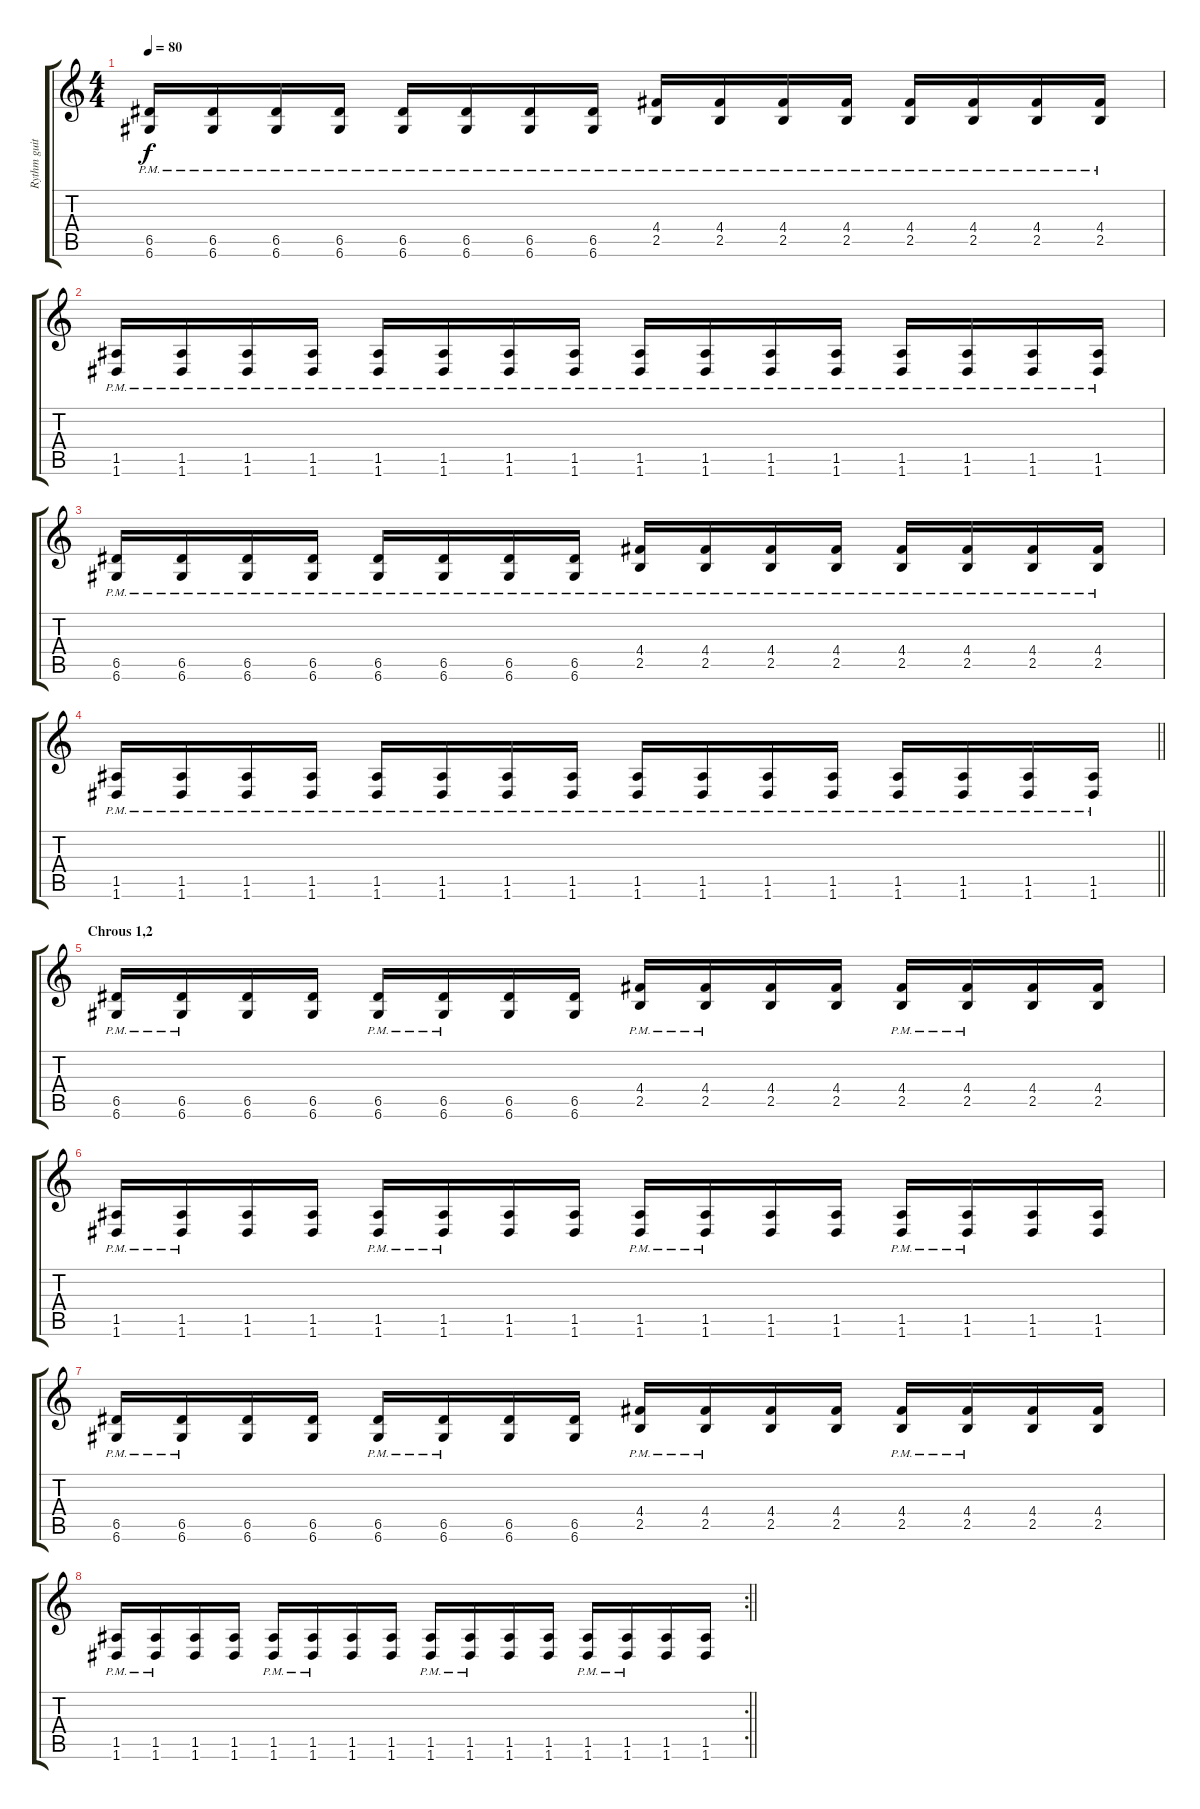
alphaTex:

\track ("Rythm guitar" "Rythm guit") {instrument overdrivenguitar}
\staff {score tabs}
\tuning (E4 B3 G3 D3 A2 D2) {hide}
\ts (4 4)
\tempo 80
\clef g2
\ks c
(6.5{pm} 6.6{pm}).16{dy f} (6.5{pm} 6.6{pm}).16 (6.5{pm} 6.6{pm}).16 (6.5{pm} 6.6{pm}).16 (6.5{pm} 6.6{pm}).16 (6.5{pm} 6.6{pm}).16 (6.5{pm} 6.6{pm}).16 (6.5{pm} 6.6{pm}).16 (4.4{pm} 2.5{pm}).16 (4.4{pm} 2.5{pm}).16 (4.4{pm} 2.5{pm}).16 (4.4{pm} 2.5{pm}).16 (4.4{pm} 2.5{pm}).16 (4.4{pm} 2.5{pm}).16 (4.4{pm} 2.5{pm}).16 (4.4{pm} 2.5{pm}).16 |
(1.5{pm} 1.6{pm}).16 (1.5{pm} 1.6{pm}).16 (1.5{pm} 1.6{pm}).16 (1.5{pm} 1.6{pm}).16 (1.5{pm} 1.6{pm}).16 (1.5{pm} 1.6{pm}).16 (1.5{pm} 1.6{pm}).16 (1.5{pm} 1.6{pm}).16 (1.5{pm} 1.6{pm}).16 (1.5{pm} 1.6{pm}).16 (1.5{pm} 1.6{pm}).16 (1.5{pm} 1.6{pm}).16 (1.5{pm} 1.6{pm}).16 (1.5{pm} 1.6{pm}).16 (1.5{pm} 1.6{pm}).16 (1.5{pm} 1.6{pm}).16 |
(6.5{pm} 6.6{pm}).16 (6.5{pm} 6.6{pm}).16 (6.5{pm} 6.6{pm}).16 (6.5{pm} 6.6{pm}).16 (6.5{pm} 6.6{pm}).16 (6.5{pm} 6.6{pm}).16 (6.5{pm} 6.6{pm}).16 (6.5{pm} 6.6{pm}).16 (4.4{pm} 2.5{pm}).16 (4.4{pm} 2.5{pm}).16 (4.4{pm} 2.5{pm}).16 (4.4{pm} 2.5{pm}).16 (4.4{pm} 2.5{pm}).16 (4.4{pm} 2.5{pm}).16 (4.4{pm} 2.5{pm}).16 (4.4{pm} 2.5{pm}).16 |
\barLineRight lightlight
(1.5{pm} 1.6{pm}).16 (1.5{pm} 1.6{pm}).16 (1.5{pm} 1.6{pm}).16 (1.5{pm} 1.6{pm}).16 (1.5{pm} 1.6{pm}).16 (1.5{pm} 1.6{pm}).16 (1.5{pm} 1.6{pm}).16 (1.5{pm} 1.6{pm}).16 (1.5{pm} 1.6{pm}).16 (1.5{pm} 1.6{pm}).16 (1.5{pm} 1.6{pm}).16 (1.5{pm} 1.6{pm}).16 (1.5{pm} 1.6{pm}).16 (1.5{pm} 1.6{pm}).16 (1.5{pm} 1.6{pm}).16 (1.5{pm} 1.6{pm}).16 |
\section ("" "Chrous 1,2")
(6.5{pm} 6.6{pm}).16 (6.5{pm} 6.6{pm}).16 (6.5 6.6).16 (6.5 6.6).16 (6.5{pm} 6.6{pm}).16 (6.5{pm} 6.6{pm}).16 (6.5 6.6).16 (6.5 6.6).16 (4.4{pm} 2.5{pm}).16 (4.4{pm} 2.5{pm}).16 (4.4 2.5).16 (4.4 2.5).16 (4.4{pm} 2.5{pm}).16 (4.4{pm} 2.5{pm}).16 (4.4 2.5).16 (4.4 2.5).16 |
(1.5{pm} 1.6{pm}).16 (1.5{pm} 1.6{pm}).16 (1.5 1.6).16 (1.5 1.6).16 (1.5{pm} 1.6{pm}).16 (1.5{pm} 1.6{pm}).16 (1.5 1.6).16 (1.5 1.6).16 (1.5{pm} 1.6{pm}).16 (1.5{pm} 1.6{pm}).16 (1.5 1.6).16 (1.5 1.6).16 (1.5{pm} 1.6{pm}).16 (1.5{pm} 1.6{pm}).16 (1.5 1.6).16 (1.5 1.6).16 |
(6.5{pm} 6.6{pm}).16 (6.5{pm} 6.6{pm}).16 (6.5 6.6).16 (6.5 6.6).16 (6.5{pm} 6.6{pm}).16 (6.5{pm} 6.6{pm}).16 (6.5 6.6).16 (6.5 6.6).16 (4.4{pm} 2.5{pm}).16 (4.4{pm} 2.5{pm}).16 (4.4 2.5).16 (4.4 2.5).16 (4.4{pm} 2.5{pm}).16 (4.4{pm} 2.5{pm}).16 (4.4 2.5).16 (4.4 2.5).16 |
\rc 2
\barLineRight lightlight
(1.5{pm} 1.6{pm}).16 (1.5{pm} 1.6{pm}).16 (1.5 1.6).16 (1.5 1.6).16 (1.5{pm} 1.6{pm}).16 (1.5{pm} 1.6{pm}).16 (1.5 1.6).16 (1.5 1.6).16 (1.5{pm} 1.6{pm}).16 (1.5{pm} 1.6{pm}).16 (1.5 1.6).16 (1.5 1.6).16 (1.5{pm} 1.6{pm}).16 (1.5{pm} 1.6{pm}).16 (1.5 1.6).16 (1.5 1.6).16
